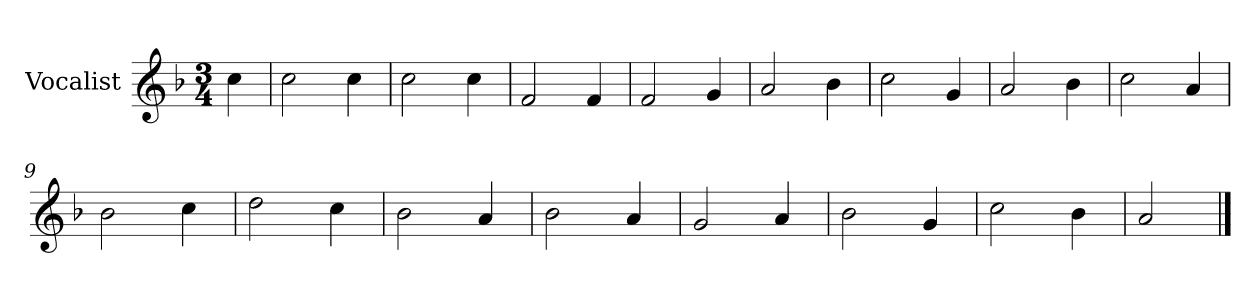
**kern
*part1
*staff1
*I"Vocalist
*k[b-]
*F:
*M3/4
=
4cc
=1
2cc
4cc
=2
2cc
4cc
=3
2f
4f
=4
2f
4g
=5
2a
4b-
=6
2cc
4g
=7
2a
4b-
=8
2cc
4a
=9
2b-
4cc
=10
2dd
4cc
=11
2b-
4a
=12
2b-
4a
=13
2g
4a
=14
2b-
4g
=15
2cc
4b-
=16
2a
==
*-
